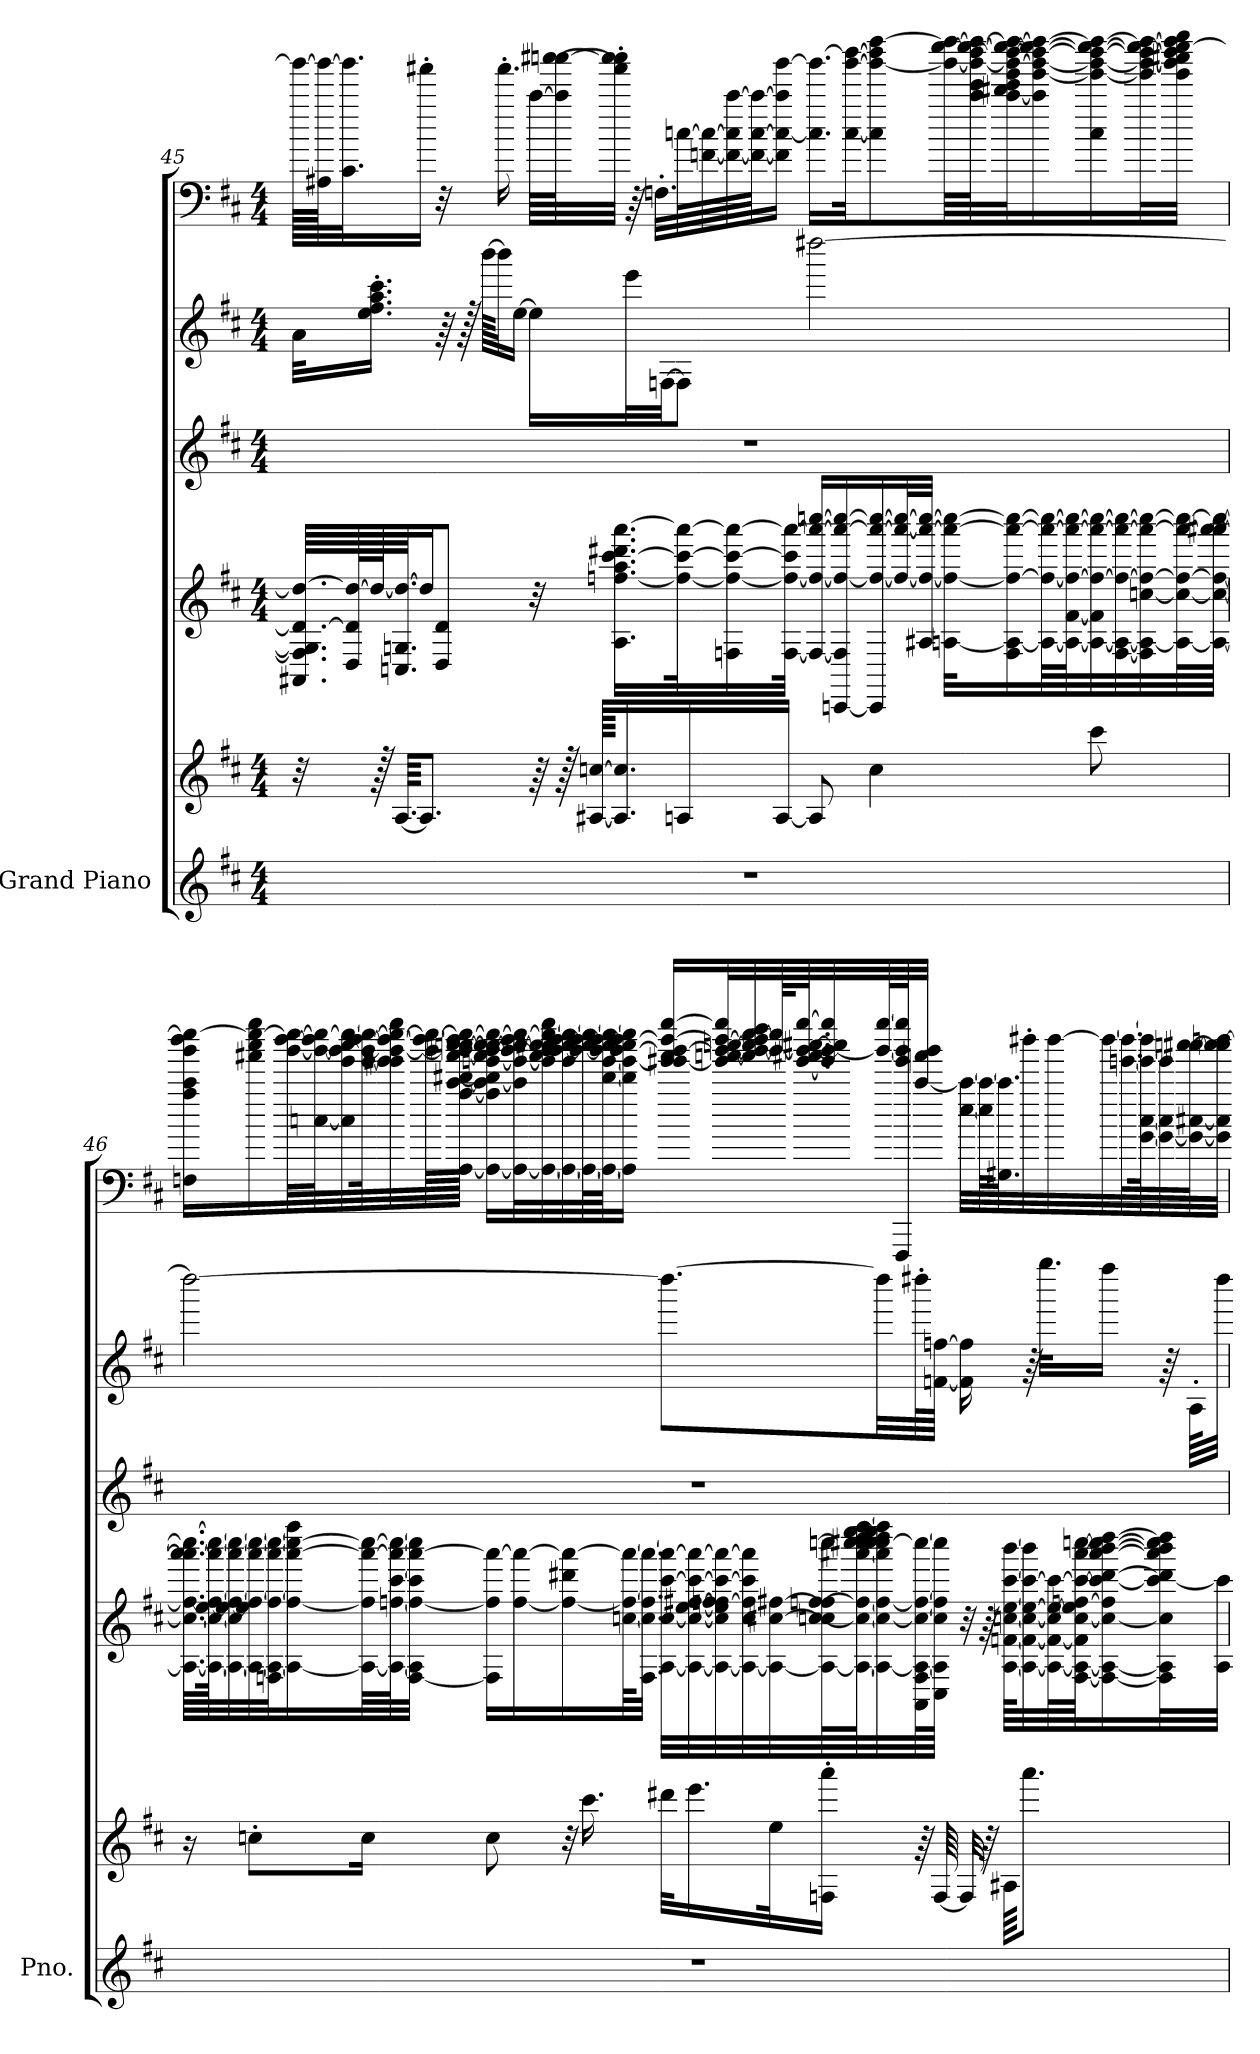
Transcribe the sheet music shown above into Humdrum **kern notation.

**kern	**kern	**kern	**kern	**kern	**kern
*part1	*part1	*part1	*part1	*part1	*part1
*staff6	*staff5	*staff4	*staff3	*staff2	*staff1
*I"Grand Piano	*	*	*	*	*
*I'Pno.	*	*	*	*	*
!!LO:PB:g=z
*clefG2	*clefG2	*clefG2	*clefG2	*clefG2	*clefF4
*k[f#c#]	*k[f#c#]	*k[f#c#]	*k[f#c#]	*k[f#c#]	*k[f#c#]
*M4/4	*M4/4	*M4/4	*M4/4	*M4/4	*M4/4
=45	=45	=45	=45	=45	=45
1r	32r	64.AA#X/ 64.F/] 64.G#/] 64.d/_ 64.dd/_LLLL	1r	32a\KLL	128bbb\LLLLL_
.	.	.	.	.	128A#X\ 128bbb\_JJ
.	.	.	.	.	32.c#\ 32.bbb\]J
.	.	128D/ 128d/] 128dd/_L	.	.	.
.	128r	128dd/J_	.	16.ee\' 16.ff#\' 16.aa\' 16.ccc#\'JJ	.
.	[64.A/KKKL	64.Cn/ 64.Gn/ 64.dd/_JJ	.	.	.
.	8.A/J]	16dd/J]	.	.	16aaa#X'\JJ
.	.	8D/ 8d/J	.	64r	32r
.	.	.	.	128r	.
.	.	.	.	[128bbb\KKLLL	.
.	.	.	.	32bbb\J]	16.aaa#'\
.	.	.	.	[16ee\JJ	.
.	64r	32r	.	16ee\LL]	[64ccc#\LLLL
.	128r	.	.	.	64ccc#\] [64ccccn\ [64cccc#X\J
.	[128A#X/ [128ccn/KKKLL	.	.	.	.
.	16.A#/] 16.cc/]	16.A\ [16.ffn\ 16.aa\ [16.ccc#\ 16.ddd#X\ [16.aaa\LL	.	.	32aaa#\' 32cccc\]' 32cccc#\]'JJJ
.	.	.	.	32eee\L	64r
.	.	.	.	.	32.Fn'\LLL
.	.	.	.	[32Fn\JJ	.
.	16An/	32ff\_ 32ccc#\_ 32aaa\_K	.	8F\J]	[64ccn\L
.	.	.	.	.	[64fn\ 64cc\_
.	.	16Fn\ 16ff\_ 16ccc#\_ 16aaa\_	.	.	64f\_ 64cc\] [64ccc#\
.	.	.	.	.	64f\_ [64cc\ 64ccc#\_JJ
.	[16A/JJ	.	.	.	16f\] 16cc\_ 16ccc#\] [16bbb\JJ
.	.	[32F\ 32ff\_ 32ccc#\] 32aaa\_JJk	.	.	.
.	8A/]	16F/_ 16ff/_ 16aaa/_ [16ccccn/LL	.	[2dddd#X\	16.cc\] 16.bbb\_LL
.	.	[16CCn/ 16F/] 16ff/_ 16aaa/_ 16cccc/_	.	.	.
.	.	.	.	.	[32cc\ 32bbb\_ [32dddd\JK
.	4cc\	16CC/] 16ff/_ 16aaa/_ 16cccc/_	.	.	8cc\] 8bbb\_ 8dddd\] [8ffff#\
.	.	32ff/_ 32aaa/_ 32cccc/_L	.	.	.
.	.	32A#X/ 32ff/_ 32aaa/_ 32cccc/_JJJ	.	.	.
.	.	[32An\ 32ff\_ 32aaa\_ 32cccc\_KLL	.	.	64bbb\_ [64eeee\ 64ffff#\_LLL
.	.	.	.	.	64ccc#\ 64eee\ 64bbb\_ [64dddd\ 64eeee\_ 64ffff#\_J
.	.	16F\ 16A\_ 16ff\_ 16aaa\_ 16cccc\_	.	.	[32ccc#\ 32ddd#X\ 32eee\ 32ggg\ 32bbb\_ 32dddd\_ 32eeee\_ 32ffff#\_J
.	.	.	.	.	16ccc#\] [16ggg\ 16bbb\_ 16dddd\_ 16eeee\_ 16ffff#\_
.	.	64A\_ 64ff\_ 64aaa\_ 64cccc\_LL	.	.	.
.	.	64A\_ [64f#\ 64ff\_ 64aaa\_ 64cccc\_J	.	.	.
.	8ccc#\	32A\_ 32f#\] 32ff\_ 32aaa\_ 32cccc\_	.	.	16cc\ 16ggg\_ 16bbb\_ 16dddd\_ 16eeee\_ 16ffff#\_
.	.	[32F\ 32A\_ 32ff\_ 32aaa\_ 32cccc\_	.	.	.
.	.	32F\] 32A\_ [32ccn\ 32ff\_ 32aaa\_ 32cccc\_	.	.	32ggg\] 32bbb\_ 32dddd\_ 32eeee\_ 32ffff#\_L
.	.	64A\_ 64cc\_ 64ff\_ 64aaa\_ 64cccc\_L	.	.	32ggg\ 32bbb\] 32cccc#X\ 32dddd\] 32eeee\_ 32ffff#\] 32gggg\JJJ
.	.	64A\_ 64cc\_ 64ff\_ 64aaan\_ [64aaa#X\ 64cccc\_JJJJ	.	.	.
!!LO:LB:g=z
=46	=46	=46	=46	=46	=46
1r	16r	64.A\_ 64.cc\_ 64.ff\_ 64.aaan\_ 64.aaa#\] 64.cccc\_LLLL	1r	2dddd#\_	16Fn\ 16aa\ 16ccc#\ 16bbb\ 16dddd\ 16eeee\_LL
.	.	128A\_ 128cc\_ [128ee\ 128ff\_ 128aaa\_ 128cccc\_JK	.	.	.
.	.	32A\_ 32cc\] 32ee\_ 32ff\_ 32aaa\_ 32cccc\_	.	.	.
.	8ccn'\L	32A\_ 32ee\] 32ff\_ 32aaa\_ 32cccc\_	.	.	16aaa#X\ 16cccc#\ 16eeee\_ 16gggg\
.	.	32Fn\ 32A\_ 32ff\_ 32aaa\_ 32cccc\_J	.	.	.
.	.	16A\_ 16ff\_ 16aaa\_ 16cccc\_ 16ffff#\	.	.	[64bbb\ [64dddd\ 64eeee\_LL
.	.	.	.	.	[64ccn\ 64bbb\_ 64dddd\] 64eeee\_J
.	.	.	.	.	32cc\] 32ggg\ 32bbb\_ 32cccc#\ 32eeee\_
.	16cc\Jk	64A\_ 64ff\] 64aaa\_ 64cccc\_LL	.	.	[64ggg\ 64bbb\_ [64dddd\ 64eeee\_K
.	.	64A\_ [64ffn\ [64ccc#\ 64aaa\_ 64cccc\_J	.	.	32gggn\] 32ggg#X\ 32bbb\_ 32dddd\_ 32eeee\_ 32gggg\
.	.	[32F\ 32A\] 32ff\_ 32ccc#\] 32aaa\_ 32cccc\]JJJ	.	.	.
.	.	.	.	.	128bbb\_ 128dddd\_ 128eeee\_LL
.	.	.	.	.	[128A\ [128aa\ [128ccc#\ [128ddd#X\ [128aaa#\ 128bbb\] [128ccccn\ [128cccc#X\ 128dddd\] 128eeee\_JJJJJ
.	8cc\	16F\] 16ff\] 16aaa\_LL	.	.	16A\_ 16aa\] 16ccc#\_ 16ddd#\] [16gggn\ 16aaa#\] [16bbb\ 16cccc\_ 16cccc#\] 16eeee\_LL
.	.	[16ff\ 16aaa\_	.	.	32A\_ 32ccc#\] 32ggg\_ 32bbb\_ 32cccc\_ 32dddd\ 32eeee\_L
.	.	.	.	.	32A\_ 32ggg\] 32aaa#\ 32bbb\] 32cccc\_ 32cccc#X\ 32eeee\_ 32gggg\
.	32r	16ff\_ 16ddd#X\ 16aaa\_	.	.	32A\_ 32ggg\ [32bbb\ 32cccc\_ [32dddd\ 32eeee\_
.	16.ccc#\	.	.	.	64A\_ 64bbb\_ 64cccc\_ 64dddd\_ 64eeee\_L
.	.	.	.	.	64A\_ [64ddd#\ [64ggg\ 64bbb\_ 64cccc\_ 64dddd\_ 64eeee\_JJ
.	.	[64ccn\ 64ff\_ 64aaa\_KL	.	.	16A\] 16ddd#\] 16ggg\_ 16bbb\_ 16cccc\] 16dddd\_ 16eeee\]JJ
.	.	32.F\ 32.cc\] 32.ff\] 32.aaa\_JJJ	.	.	.
.	32ddd#X\KLL	[32A\ [32cc\ [32ccc#\ 32aaa\_LLL	.	8.dddd#\L_	16gggn/] [16ggg#X/ 16aaa#/ 16bbb/_ 16dddd/_ [16gggg/LL
.	16.eee\	32A\_ 32cc\_ [32ee\ [32ff#X\ 32ccc#\_ 32aaa\_	.	.	.
.	.	32A\_ 32cc\] 32ee\] [32ffn\ 32ff#\] 32ccc#\_ 32aaa\_	.	.	32ggg#/] [32aaan/ 32bbb/_ [32ccccn/ 32dddd/_ 32gggg/]L
.	.	32A\_ 32cc\ 32ff\] 32ccc#\] 32aaa\]	.	.	32aaa/] 32bbb/_ 32cccc/] 32dddd/] [32eeee/ 32ffff#/
.	32ee\K	32A\_ [32cc#X\ [32ff#X\	.	.	128bbb/_ 128eeee/]KL
.	.	.	.	.	[64.ggg#/ 64.aaa#X/ 64.bbb/_ [64.cccc#X/ [64.gggg/J
.	16Fn\' 16aaa\'JJ	64A\_ [64ccn\ 64cc#\] [64ffn\ 64ff#\] [64ccccn\L	.	.	32ggg#/] 32bbb/_ 32cccc#/] 32gggg/]
.	.	64A\_ 64cc\_ 64ff\_ [64aaa#X\ 64ccccn\_ [64cccc#X\ [64dddd\ [64eeee\ [64ffff#\J	.	.	.
.	.	32A\_ 32cc\_ 32ff\_ 32aaa#\] 32cccc\_ 32cccc#\] 32dddd\] 32eeee\] 32ffff#\]	.	32dddd#\LL]	64bbb/_ [64gggg/L
.	.	.	.	.	64FFF#/ 64ggg#/ 64bbb/] 64gggg/]J
.	64r	64AA\ 64F\ 64A\_ 64cc\_ 64ff\_ 64cccc\_L	.	64dddd#X'\L	[32ccc#/ 32aaan/ 32bbb/JJJ
.	[64F/	64C#\ 64A\] 64cc\] 64ff\] 64cccc\]JJJJ	.	[64fn\ [64ffn\JJJJ	.
.	32F/]	32r	.	16f\] 16ff\]	[32ee\ 32ccc#\_LLL
.	64r	64r	.	.	128ee\] 128ccc#\_KL
.	.	.	.	.	64.G#X\ 64.ccc#\]J
.	64A#X\KKKL	[64A\ [64fn\ [64ccn\ [64ee\ [64ccc#\ [64bbb\KLLL	.	.	.
.	8.aaa\J	32A\_ 32f\_ 32cc\_ 32ee\_ 32ccc#\_ 32bbb\]	.	64r	32dddd#X'\
.	.	.	.	32.gggg\KLL	.
.	.	64A\_ 64f\_ 64cc\] 64ee\_ 64ccc#\_L	.	.	[32dddd#\
.	.	[64F\ 64A\_ 64f\] [64cc\ 64ee\] [64ffn\ 64ccc#\_ [64aaa#\ [64ccccn\JJ	.	.	.
.	.	16F\_ 16A\_ 16cc\_ 16ff\] 16ccc#\_ [16ddd#\ 16aaa#\_ [16bbb\ 16cccc\_ [16dddd\	.	16ffff#\JJ	32dddd#\_
.	.	.	.	.	[64.gggn\ 64.dddd#\_L
.	.	.	.	.	[128g\ [128cc\ 128ggg\_ 128dddd#\]K
.	.	32F\] 32A\] 32cc\] 32ccc#\_ 32ddd#\] 32aaa#\] 32bbb\] 32cccc\] 32dddd\]L	.	64r	64g\_ 64cc\] 64ggg\]
.	.	.	.	64A'\KLLL	64g\_ [64cc#X\ [64ccccn\ [64cccc#X\J
.	.	32A\ 32ccc#\]JJJ	.	32dddd#\JJJ	32g\] 32cc#\] 32cccc\] 32cccc#\] [32ddddn\JJJ
=	=	=	=	=	=
*-	*-	*-	*-	*-	*-
